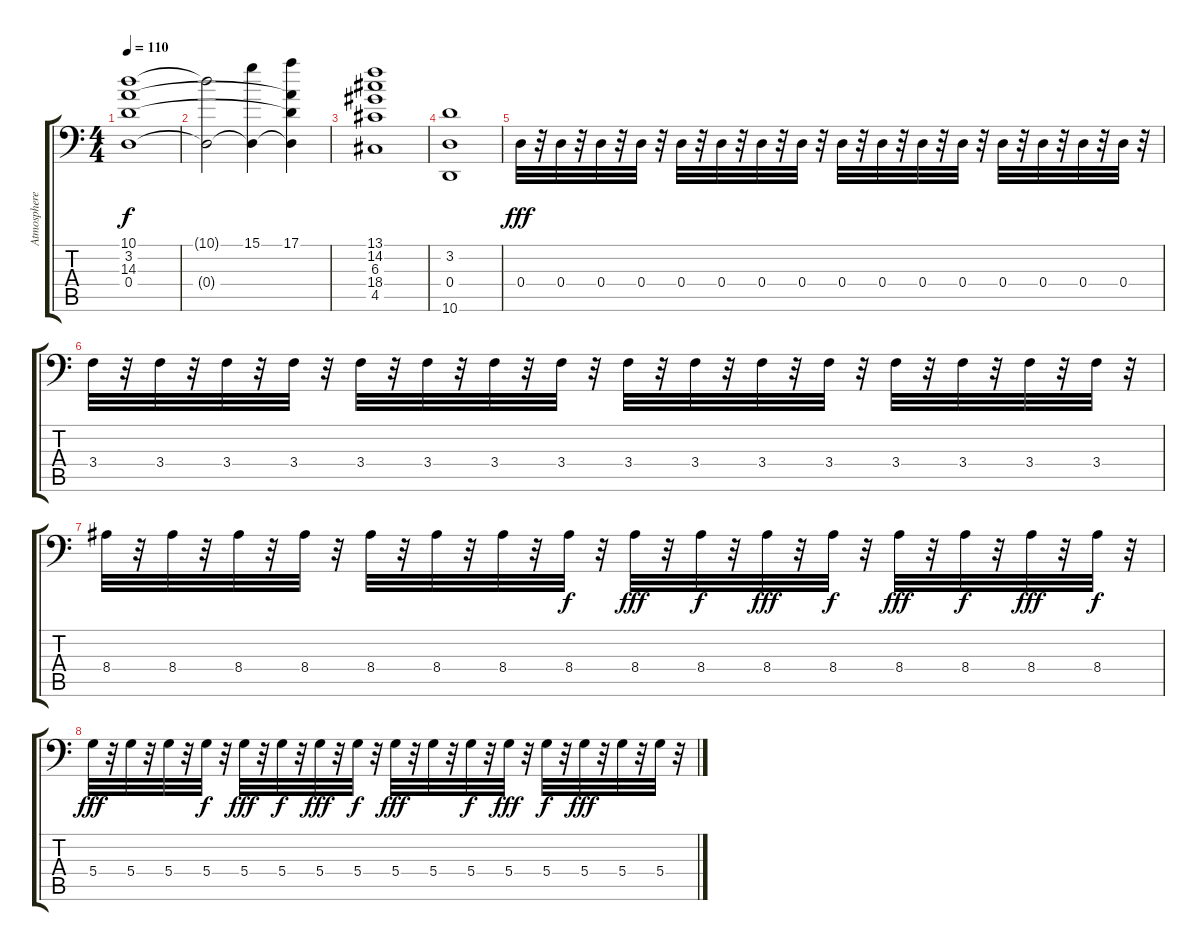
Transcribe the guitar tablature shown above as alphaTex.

\track ("Atmosphere" "Atmosphere") {instrument pad2warm}
\staff {score tabs}
\tuning (E4 B3 G3 D3 A2 E1) {hide}
\ts (4 4)
\tempo 110
\clef f4
\ks c
(10.1 3.2 14.3 0.4).1{dy f} |
(10.1{t} 0.4{t}).2 (15.1 0.4{t}).4 (17.1 3.2{t} 14.3{t} 0.4{t}).4 |
(13.1 14.2 6.3 18.4 4.5).1 |
(3.2 0.4 10.6).1 |
0.4.32{dy fff instrument lead2sawtooth} r.32 0.4.32 r.32 0.4.32 r.32 0.4.32 r.32 0.4.32 r.32 0.4.32 r.32 0.4.32 r.32 0.4.32 r.32 0.4.32 r.32 0.4.32 r.32 0.4.32 r.32 0.4.32 r.32 0.4.32 r.32 0.4.32 r.32 0.4.32 r.32 0.4.32 r.32 |
3.4.32{instrument lead2sawtooth} r.32 3.4.32 r.32 3.4.32 r.32 3.4.32 r.32 3.4.32 r.32 3.4.32 r.32 3.4.32 r.32 3.4.32 r.32 3.4.32 r.32 3.4.32 r.32 3.4.32 r.32 3.4.32 r.32 3.4.32 r.32 3.4.32 r.32 3.4.32 r.32 3.4.32 r.32 |
8.4.32{instrument lead2sawtooth} r.32 8.4.32 r.32 8.4.32 r.32 8.4.32 r.32 8.4.32 r.32 8.4.32 r.32 8.4.32 r.32 8.4.32{dy f} r.32 8.4.32{dy fff} r.32 8.4.32{dy f} r.32 8.4.32{dy fff} r.32 8.4.32{dy f} r.32 8.4.32{dy fff} r.32 8.4.32{dy f} r.32 8.4.32{dy fff} r.32 8.4.32{dy f} r.32 |
5.4.32{dy fff instrument lead2sawtooth} r.32 5.4.32 r.32 5.4.32 r.32 5.4.32{dy f} r.32 5.4.32{dy fff} r.32 5.4.32{dy f} r.32 5.4.32{dy fff} r.32 5.4.32{dy f} r.32 5.4.32{dy fff} r.32 5.4.32 r.32 5.4.32{dy f} r.32 5.4.32{dy fff} r.32 5.4.32{dy f} r.32 5.4.32{dy fff} r.32 5.4.32 r.32 5.4.32 r.32
